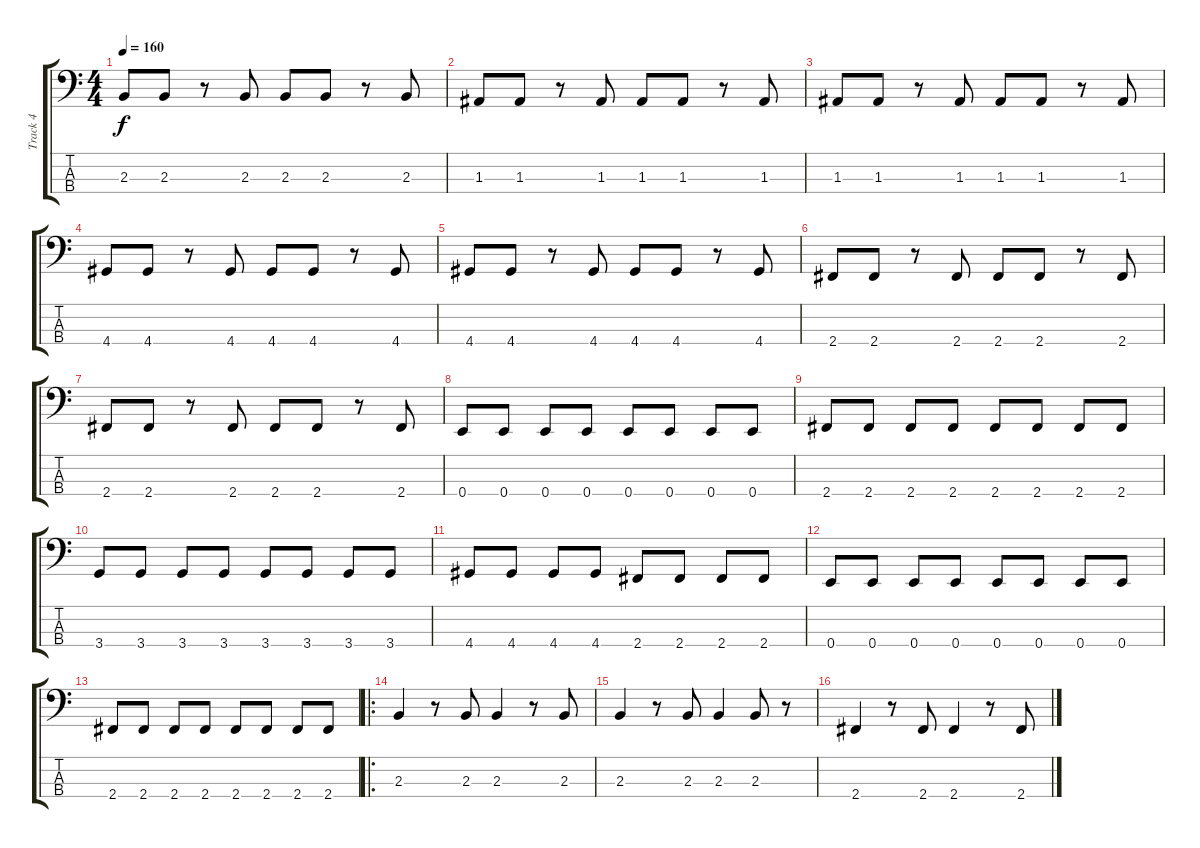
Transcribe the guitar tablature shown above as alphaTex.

\track ("Track 4" "Track 4") {instrument electricbassfinger}
\staff {score tabs}
\tuning (G2 D2 A1 E1) {hide}
\ts (4 4)
\tempo 160
\clef f4
\ks c
2.3.8{dy f} 2.3.8 r.8 2.3.8 2.3.8 2.3.8 r.8 2.3.8 |
1.3.8 1.3.8 r.8 1.3.8 1.3.8 1.3.8 r.8 1.3.8 |
1.3.8 1.3.8 r.8 1.3.8 1.3.8 1.3.8 r.8 1.3.8 |
4.4.8 4.4.8 r.8 4.4.8 4.4.8 4.4.8 r.8 4.4.8 |
4.4.8 4.4.8 r.8 4.4.8 4.4.8 4.4.8 r.8 4.4.8 |
2.4.8 2.4.8 r.8 2.4.8 2.4.8 2.4.8 r.8 2.4.8 |
2.4.8 2.4.8 r.8 2.4.8 2.4.8 2.4.8 r.8 2.4.8 |
0.4.8 0.4.8 0.4.8 0.4.8 0.4.8 0.4.8 0.4.8 0.4.8 |
2.4.8 2.4.8 2.4.8 2.4.8 2.4.8 2.4.8 2.4.8 2.4.8 |
3.4.8 3.4.8 3.4.8 3.4.8 3.4.8 3.4.8 3.4.8 3.4.8 |
4.4.8 4.4.8 4.4.8 4.4.8 2.4.8 2.4.8 2.4.8 2.4.8 |
0.4.8 0.4.8 0.4.8 0.4.8 0.4.8 0.4.8 0.4.8 0.4.8 |
2.4.8 2.4.8 2.4.8 2.4.8 2.4.8 2.4.8 2.4.8 2.4.8 |
\ro
2.3.4 r.8 2.3.8 2.3.4 r.8 2.3.8 |
2.3.4 r.8 2.3.8 2.3.4 2.3.8 r.8 |
2.4.4 r.8 2.4.8 2.4.4 r.8 2.4.8
